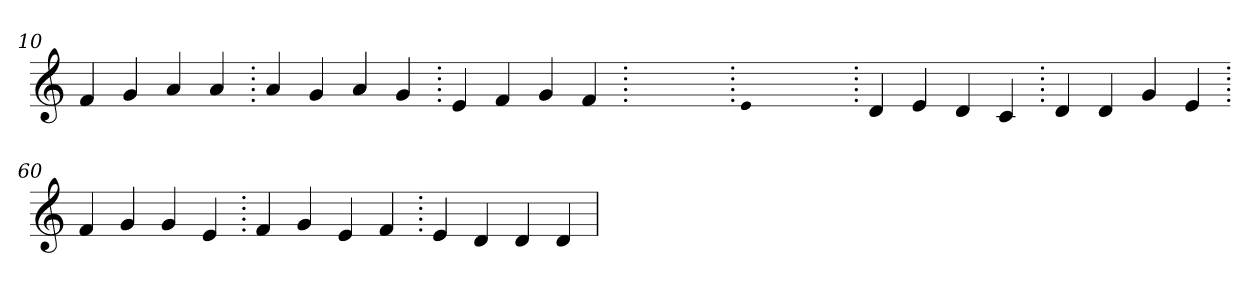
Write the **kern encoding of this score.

**kern
*part1
*staff1
*clefG2
=10.
4f
4g
4a
4a
=20.
4a
4g
4a
4g
=30.
4e
4f
4g
4f
=40.
1ryy
=40.
qqe
1ryy
=40.
4d
4e
4d
4c
=50.
4d
4d
4g
4e
=60.
4f
4g
4g
4e
=70.
4f
4g
4e
4f
=80.
4e
4d
4d
4d
=
*-
